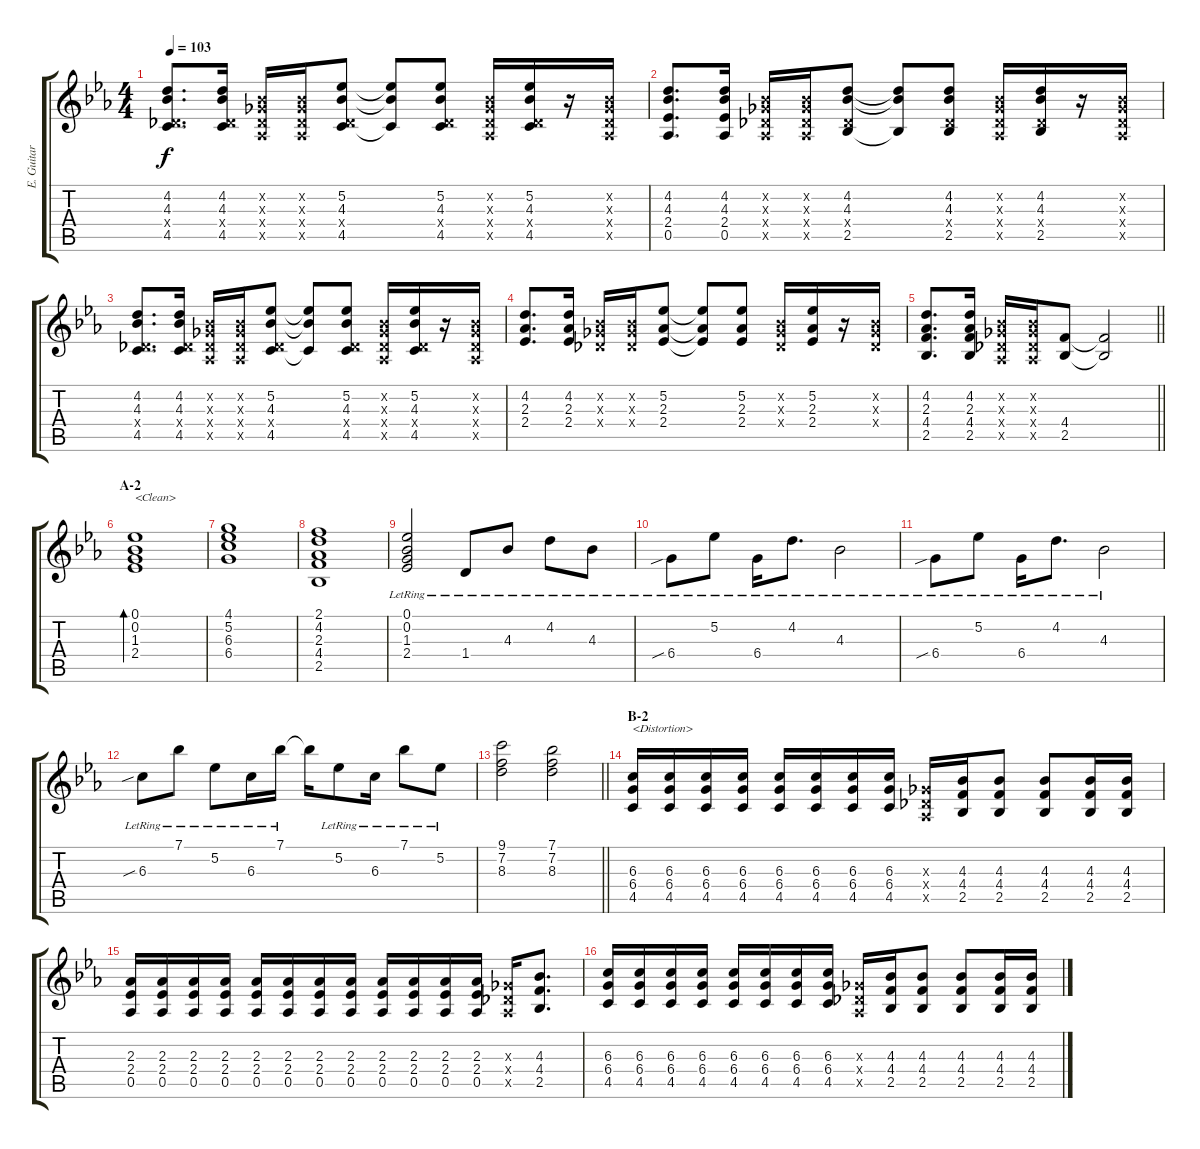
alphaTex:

\track ("E. Guitar I" "E. Guitar ") {instrument overdrivenguitar}
\staff {score tabs}
\tuning (Eb4 Bb3 Gb3 Db3 Ab2 Db2) {hide}
\ts (4 4)
\tempo 103
\clef g2
\ks eb
(4.2 4.3 0.4{x} 4.5).8{d dy f} (4.2 4.3 0.4{x} 4.5).16 (0.2{x} 0.3{x} 0.4{x} 0.5{x}).16 (0.2{x} 0.3{x} 0.4{x} 0.5{x}).16 (5.2 4.3 0.4{x} 4.5).8 (5.2{t} 4.3{t} 4.5{t}).8 (5.2 4.3 0.4{x} 4.5).8 (0.2{x} 0.3{x} 0.4{x} 0.5{x}).16 (5.2 4.3 0.4{x} 4.5).16 r.16 (0.2{x} 0.3{x} 0.4{x} 0.5{x}).16 |
(4.2 4.3 2.4 0.5).8{d} (4.2 4.3 2.4 0.5).16 (0.2{x} 0.3{x} 0.4{x} 0.5{x}).16 (0.2{x} 0.3{x} 0.4{x} 0.5{x}).16 (4.2 4.3 0.4{x} 2.5).8 (4.2{t} 4.3{t} 2.5{t}).8 (4.2 4.3 0.4{x} 2.5).8 (0.2{x} 0.3{x} 0.4{x} 0.5{x}).16 (4.2 4.3 0.4{x} 2.5).16 r.16 (0.2{x} 0.3{x} 0.4{x} 0.5{x}).16 |
(4.2 4.3 0.4{x} 4.5).8{d} (4.2 4.3 0.4{x} 4.5).16 (0.2{x} 0.3{x} 0.4{x} 0.5{x}).16 (0.2{x} 0.3{x} 0.4{x} 0.5{x}).16 (5.2 4.3 0.4{x} 4.5).8 (5.2{t} 4.3{t} 4.5{t}).8 (5.2 4.3 0.4{x} 4.5).8 (0.2{x} 0.3{x} 0.4{x} 0.5{x}).16 (5.2 4.3 0.4{x} 4.5).16 r.16 (0.2{x} 0.3{x} 0.4{x} 0.5{x}).16 |
(4.2 2.3 2.4).8{d} (4.2 2.3 2.4).16 (0.2{x} 0.3{x} 0.4{x}).16 (0.2{x} 0.3{x} 0.4{x}).16 (5.2 2.3 2.4).8 (5.2{t} 2.3{t} 2.4{t}).8 (5.2 2.3 2.4).8 (0.2{x} 0.3{x} 0.4{x}).16 (5.2 2.3 2.4).16 r.16 (0.2{x} 0.3{x} 0.4{x}).16 |
\barLineRight lightlight
(4.2 2.3 4.4 2.5).8{d} (4.2 2.3 4.4 2.5).16 (0.2{x} 0.3{x} 0.4{x} 0.5{x}).16 (0.2{x} 0.3{x} 0.4{x} 0.5{x}).16 (4.4 2.5).8 (4.4{t} 2.5{t}).2 |
\section ("" "A-2")
(0.1 0.2 1.3 2.4).1{bd 120 txt "<Clean>" instrument electricguitarclean} |
(4.1 5.2 6.3 6.4).1 |
(2.1 4.2 2.3 4.4 2.5).1 |
(0.1{lr} 0.2{lr} 1.3{lr} 2.4{lr}).2 1.4{lr}.8 4.3{lr}.8 4.2{lr}.8 4.3{lr}.8 |
6.4{sib lr}.8 5.2{lr}.8 6.4{lr}.16 4.2{lr}.8{d} 4.3{lr}.2 |
6.4{sib lr}.8 5.2{lr}.8 6.4{lr}.16 4.2{lr}.8{d} 4.3{lr}.2 |
6.3{sib lr}.8 7.1{lr}.8 5.2{lr}.8 6.3{lr}.16 7.1{lr}.16 7.1{t}.16 5.2{lr}.8 6.3{lr}.16 7.1{lr}.8 5.2{lr}.8 |
\barLineRight lightlight
(9.1 7.2 8.3).2 (7.1 7.2 8.3).2 |
\section ("" "B-2")
(6.3 6.4 4.5).16{txt "<Distortion>" instrument overdrivenguitar} (6.3 6.4 4.5).16 (6.3 6.4 4.5).16 (6.3 6.4 4.5).16 (6.3 6.4 4.5).16 (6.3 6.4 4.5).16 (6.3 6.4 4.5).16 (6.3 6.4 4.5).16 (0.3{x} 0.4{x} 0.5{x}).16 (4.3 4.4 2.5).16 (4.3 4.4 2.5).8 (4.3 4.4 2.5).8 (4.3 4.4 2.5).16 (4.3 4.4 2.5).16 |
(2.3 2.4 0.5).16 (2.3 2.4 0.5).16 (2.3 2.4 0.5).16 (2.3 2.4 0.5).16 (2.3 2.4 0.5).16 (2.3 2.4 0.5).16 (2.3 2.4 0.5).16 (2.3 2.4 0.5).16 (2.3 2.4 0.5).16 (2.3 2.4 0.5).16 (2.3 2.4 0.5).16 (2.3 2.4 0.5).16 (0.3{x} 0.4{x} 0.5{x}).16 (4.3 4.4 2.5).8{d} |
(6.3 6.4 4.5).16 (6.3 6.4 4.5).16 (6.3 6.4 4.5).16 (6.3 6.4 4.5).16 (6.3 6.4 4.5).16 (6.3 6.4 4.5).16 (6.3 6.4 4.5).16 (6.3 6.4 4.5).16 (0.3{x} 0.4{x} 0.5{x}).16 (4.3 4.4 2.5).16 (4.3 4.4 2.5).8 (4.3 4.4 2.5).8 (4.3 4.4 2.5).16 (4.3 4.4 2.5).16
